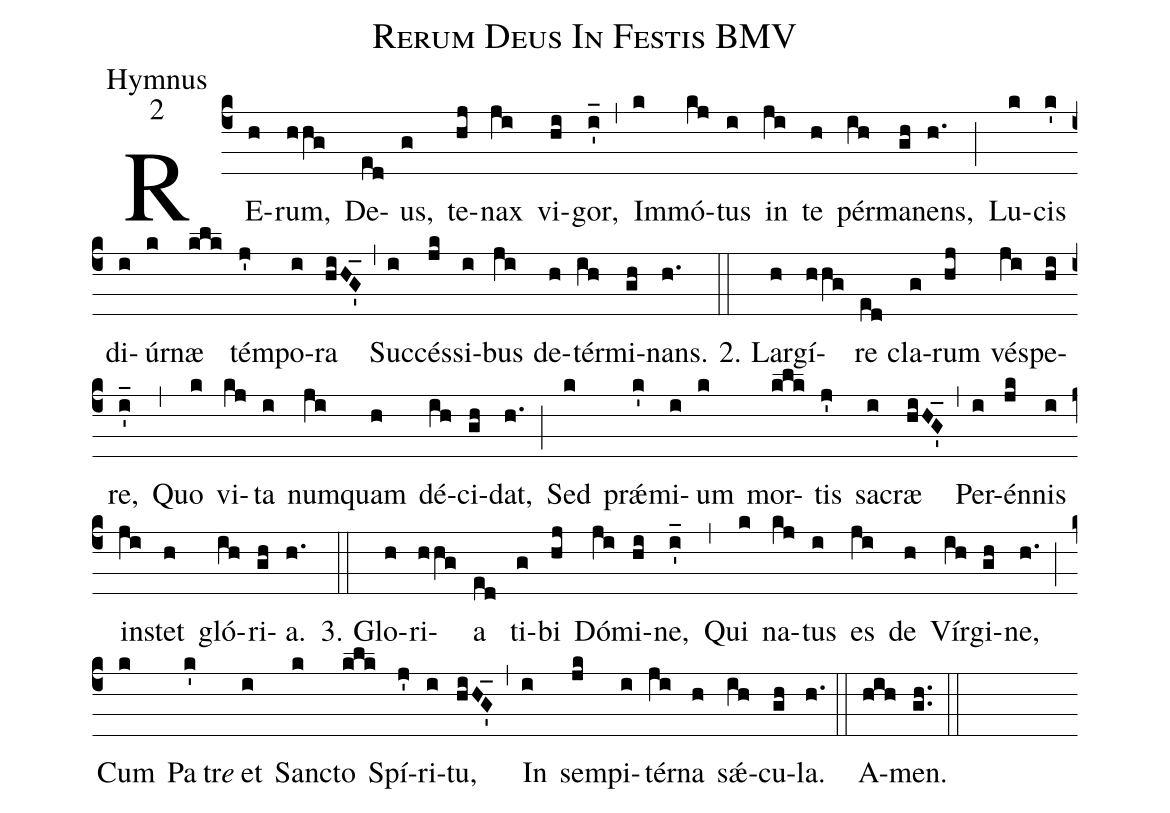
name:Rerum Deus In Festis BMV;
office-part:Hymnus;
mode:2;
%%
(c4)RE(h)rum,(hhg) De(ed)us,(g) te(hj)nax(ji) vi(hi)gor,(i'_) (,)
Im(k)mó(kj)tus(i) in(ji) te(h) pér(ih)ma(gh)nens,(h.) (;)
Lu(k)cis(k') di(i)úr(k)næ(klk) tém(j')po(i)ra(hiHG'_) (,)
Suc(i)cés(jk)si(i)bus(ji) de(h)tér(ih)mi(gh)nans.(h.) (::)

2. Lar(h)gí(hhg)re(ed) cla(g)rum(hj) vés(ji)pe(hi)re,(i'_) (,)
Quo(k) vi(kj)ta(i) num(ji)quam(h) dé(ih)ci(gh)dat,(h.) (;)
Sed(k) prǽ(k')mi(i)um(k) mor(klk)tis(j') sa(i)cræ(hiHG'_) (,)
Per(i)én(jk)nis(i) in(ji)stet(h) gló(ih)ri(gh)a.(h.) (::)

3. Glo(h)ri(hhg)a(ed) ti(g)bi(hj) Dó(ji)mi(hi)ne,(i'_) (,)
Qui(k) na(kj)tus(i) es(ji) de(h) Vír(ih)gi(gh)ne,(h.) (;)
Cum(k) Pa(k')tr<i>e</i>() et(i) Sanc(k)to(klk) Spí(j')ri(i)tu,(hiHG'_) (,)
In(i) sem(jk)pi(i)tér(ji)na(h) sǽ(ih)cu(gh)la.(h.) (::)
A(hih)men.(gh..) (::)
